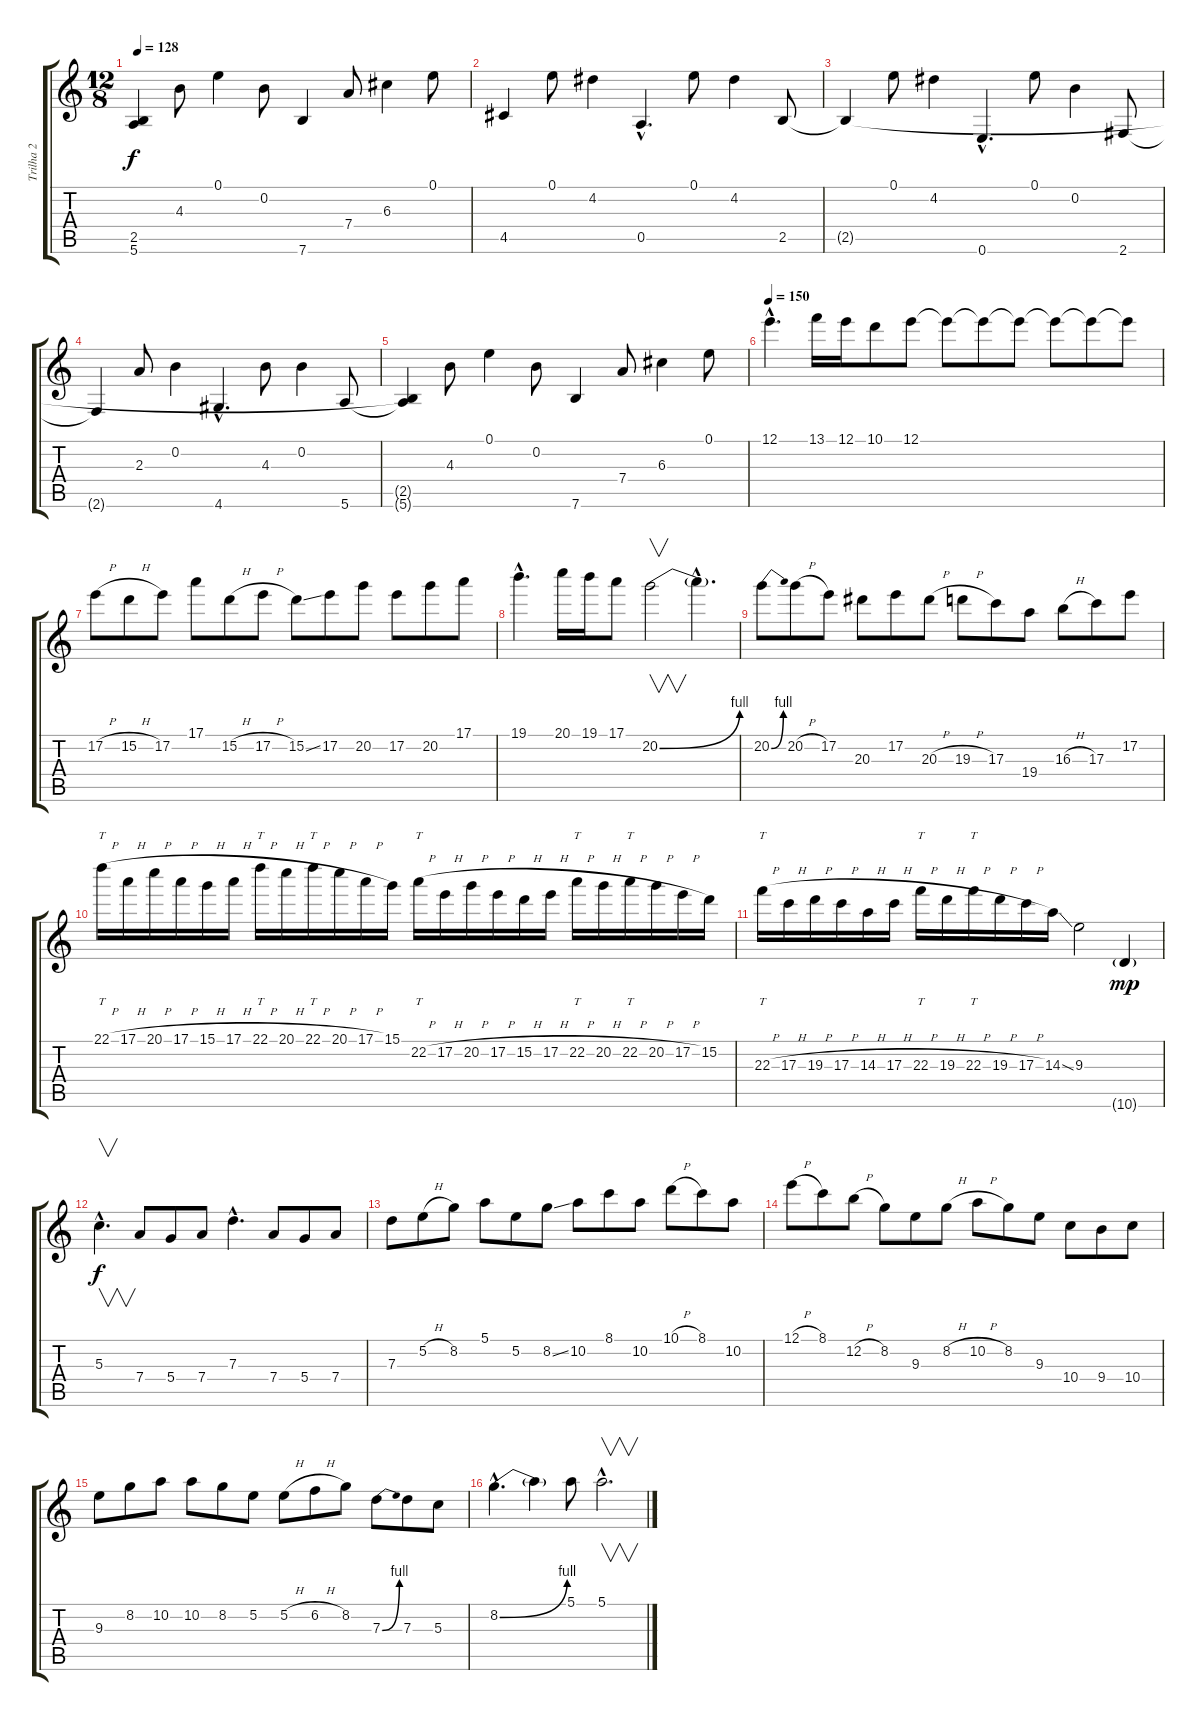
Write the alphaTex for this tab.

\track ("Trilha 2" "Trilha 2") {instrument distortionguitar}
\staff {score tabs}
\tuning (E4 B3 G3 D3 A2 E2) {hide}
\ts (12 8)
\tempo 128
\clef g2
\ks c
(2.5{t} 5.6{t}).4{dy f} 4.3.8 0.1.4 0.2.8 7.6.4 7.4.8 6.3.4 0.1.8 |
4.5.4 0.1.8 4.2.4 0.5{hac}.4{d} 0.1.8 4.2.4 2.5.8 |
2.5{t}.4 0.1.8 4.2.4 0.6{hac}.4{d} 0.1.8 0.2.4 2.6.8 |
2.6{t}.4 2.3.8 0.2.4 4.6{hac}.4{d} 4.3.8 0.2.4 5.6.8 |
(2.5{t} 5.6{t}).4 4.3.8 0.1.4 0.2.8 7.6.4 7.4.8 6.3.4 0.1.8 |
\tempo 150
12.1{hac}.4{d} 13.1.16 12.1.16 10.1.8 12.1.8 12.1{t}.8 12.1{t}.8 12.1{t}.8 12.1{t}.8 12.1{t}.8 12.1{t}.8 |
17.2{h}.8 15.2{h}.8 17.2.8 17.1.8 15.2{h}.8 17.2{h}.8 15.2{ss}.8 17.2.8 20.2.8 17.2.8 20.2.8 17.1.8 |
19.1{hac}.4{d} 20.1.16 19.1.16 17.1.8 20.2{be (bend 0 0 60 4)}.2{v} 20.2{hac t}.4{d} |
20.2{be (bend 0 0 60 4)}.8 20.2{h}.8 17.2.8 20.3.8 17.2.8 20.3{h}.8 19.3{h}.8 17.3.8 19.4.8 16.3{h}.8 17.3.8 17.2.8 |
22.1{h}.16{tt} 17.1{h}.16 20.1{h}.16 17.1{h}.16 15.1{h}.16 17.1{h}.16 22.1{h}.16{tt} 20.1{h}.16 22.1{h}.16{tt} 20.1{h}.16 17.1{h}.16 15.1.16 22.2{h}.16{tt} 17.2{h}.16 20.2{h}.16 17.2{h}.16 15.2{h}.16 17.2{h}.16 22.2{h}.16{tt} 20.2{h}.16 22.2{h}.16{tt} 20.2{h}.16 17.2{h}.16 15.2.16 |
22.3{h}.16{tt} 17.3{h}.16 19.3{h}.16 17.3{h}.16 14.3{h}.16 17.3{h}.16 22.3{h}.16{tt} 19.3{h}.16 22.3{h}.16{tt} 19.3{h}.16 17.3{h}.16 14.3{ss}.16 9.3.2 10.6{g}.4{dy mp} |
5.3{hac}.4{v d dy f} 7.4.8 5.4.8 7.4.8 7.3{hac}.4{d} 7.4.8 5.4.8 7.4.8 |
7.3.8 5.2{h}.8 8.2.8 5.1.8 5.2.8 8.2{ss}.8 10.2.8 8.1.8 10.2.8 10.1{h}.8 8.1.8 10.2.8 |
12.1{h}.8 8.1.8 12.2{h}.8 8.2.8 9.3.8 8.2{h}.8 10.2{h}.8 8.2.8 9.3.8 10.4.8 9.4.8 10.4.8 |
9.3.8 8.2.8 10.2.8 10.2.8 8.2.8 5.2.8 5.2{h}.8 6.2{h}.8 8.2.8 7.3{be (bend 0 0 60 4)}.8 7.3.8 5.3.8 |
8.2{be (bend 0 0 60 4) hac}.4{d} 8.2{t}.4 5.1.8 5.1{hac}.2{v d}
